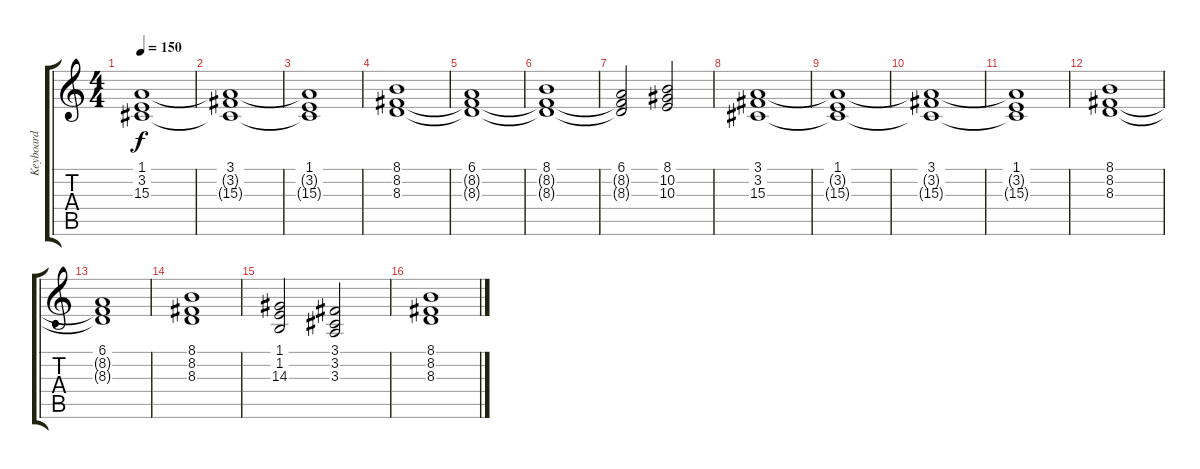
\track ("Keyboard" "Keyboard") {instrument stringensemble1}
\staff {score tabs}
\tuning (Eb4 Bb3 Gb3 Db3 Ab2 Eb2) {hide}
\ts (4 4)
\tempo 150
\clef g2
\ks c
(1.1 3.2{t} 15.3{t}).1{dy f} |
(3.1 3.2{t} 15.3{t}).1 |
(1.1 3.2{t} 15.3{t}).1 |
(8.1 8.2 8.3).1 |
(6.1 8.2{t} 8.3{t}).1 |
(8.1 8.2{t} 8.3{t}).1 |
(6.1 8.2{t} 8.3{t}).2 (8.1 10.2 10.3).2 |
(3.1 3.2 15.3).1 |
(1.1 3.2{t} 15.3{t}).1 |
(3.1 3.2{t} 15.3{t}).1 |
(1.1 3.2{t} 15.3{t}).1 |
(8.1 8.2 8.3).1 |
(6.1 8.2{t} 8.3{t}).1 |
(8.1 8.2 8.3).1 |
(1.1 1.2 14.3).2 (3.1 3.2 3.3).2 |
(8.1 8.2 8.3).1
